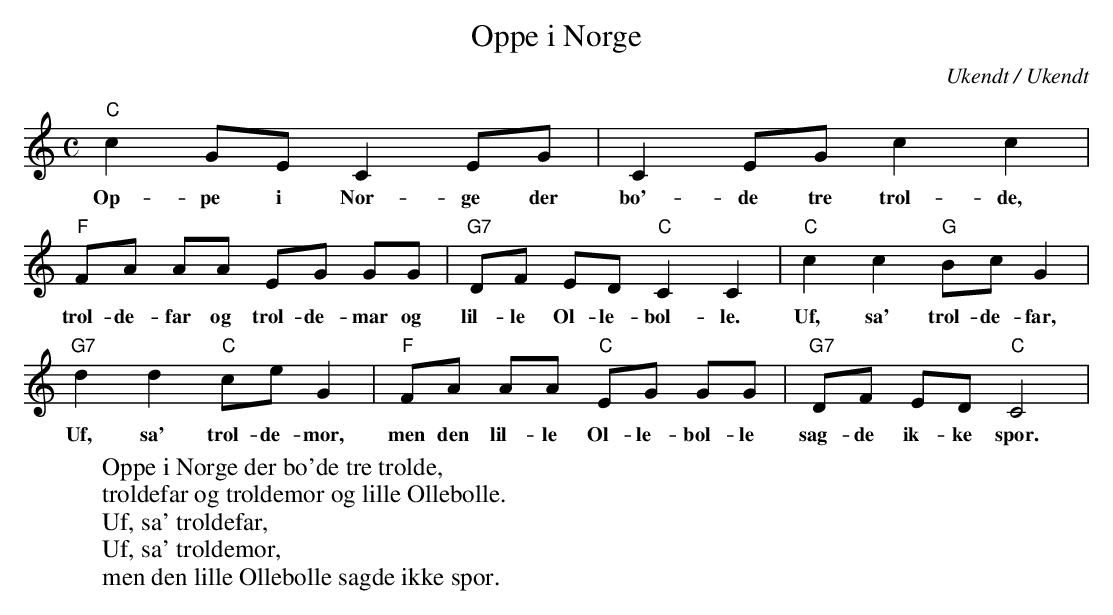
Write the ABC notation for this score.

X:1
C:Ukendt / Ukendt
L:1/8
M:C
T:Oppe i Norge
K:C
"C"c2 GE C2 EG|C2 EG c2 c2|
w:Op-pe i Nor-ge der bo'-de tre trol-de,
"F"FA AA EG GG|"G7"DF ED "C"C2 C2|"C"c2 c2 "G"Bc G2|
w:trol-de-far og trol-de-mar og lil-le Ol-le-bol-le. Uf, sa' trol-de-far,
"G7"d2 d2 "C"ce G2|"F"FA AA "C"EG GG|"G7"DF ED "C"C4|
w:Uf, sa' trol-de-mor, men den lil-le Ol-le-bol-le sag-de ik-ke spor.
W:Oppe i Norge der bo'de tre trolde,
W:troldefar og troldemor og lille Ollebolle.
W:Uf, sa' troldefar,
W:Uf, sa' troldemor,
W:men den lille Ollebolle sagde ikke spor.
